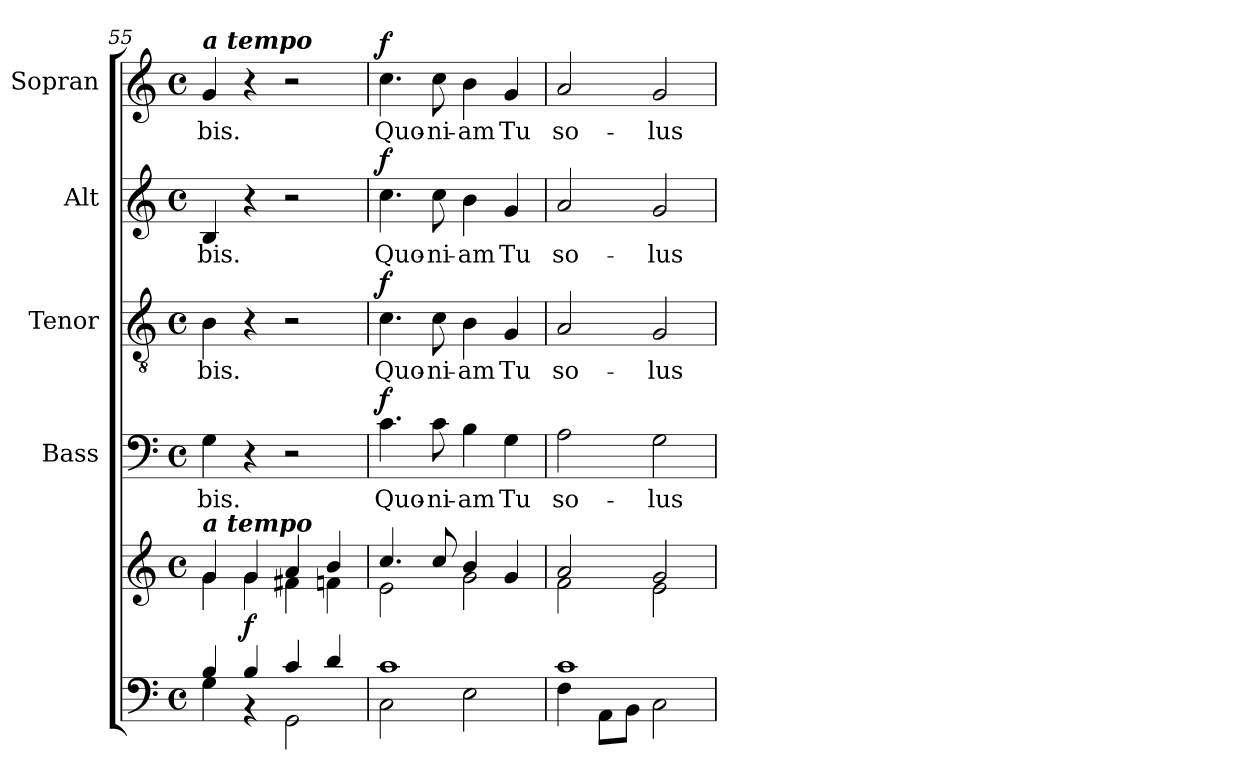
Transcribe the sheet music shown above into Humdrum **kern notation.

**kern	**kern	**dynam	**kern	**text	**dynam	**kern	**text	**dynam	**kern	**text	**dynam	**kern	**text	**dynam
*part5	*part5	*part5	*part4	*part4	*part4	*part3	*part3	*part3	*part2	*part2	*part2	*part1	*part1	*part1
*staff6	*staff5	*staff5/6	*staff4	*staff4	*staff4	*staff3	*staff3	*staff3	*staff2	*staff2	*staff2	*staff1	*staff1	*staff1
*	*	*	*I"Bass	*	*	*I"Tenor	*	*	*I"Alt	*	*	*I"Sopran	*	*
*	*	*	*I'B.	*	*	*I'T.	*	*	*I'A.	*	*	*I'S.	*	*
*clefF4	*clefG2	*	*clefF4	*	*	*clefGv2	*	*	*clefG2	*	*	*clefG2	*	*
*k[]	*k[]	*	*k[]	*	*	*k[]	*	*	*k[]	*	*	*k[]	*	*
*C:	*C:	*	*C:	*	*	*C:	*	*	*C:	*	*	*C:	*	*
*M4/4	*M4/4	*	*M4/4	*	*	*M4/4	*	*	*M4/4	*	*	*M4/4	*	*
*met(c)	*met(c)	*	*met(c)	*	*	*met(c)	*	*	*met(c)	*	*	*met(c)	*	*
=55	=55	=55	=55	=55	=55	=55	=55	=55	=55	=55	=55	=55	=55	=55
*^	*^	*	*	*	*	*	*	*	*	*	*	*	*	*
!	!	!	!	!	!	!	!	!	!	!	!	!	!	!LO:TX:a:Bi:t=a tempo	!	!
!	!	!LO:TX:a:Bi:t=a tempo	!	!	!	!	!	!	!	!	!	!	!	!	!	!
!	!	!	!	!	!	!LO:LY:b	!	!	!LO:LY:b	!	!	!LO:LY:b	!	!	!LO:LY:b	!
4B/	4G\	4g/	4g\	.	4G\	-bis.	.	4B\	-bis.	.	4B/	-bis.	.	4g/	-bis.	.
!	!	!	!	!LO:DY:b	!	!	!	!	!	!	!	!	!	!	!	!
4B/	4r	4g/	4g\	f	4r	.	.	4r	.	.	4r	.	.	4r	.	.
4c/	2GG\	4a/	4f#X\	.	2r	.	.	2r	.	.	2r	.	.	2r	.	.
4d/	.	4b/	4fn\	.	.	.	.	.	.	.	.	.	.	.	.	.
=56	=56	=56	=56	=56	=56	=56	=56	=56	=56	=56	=56	=56	=56	=56	=56	=56
!	!	!	!	!	!	!LO:LY:b	!LO:DY:a	!	!LO:LY:b	!LO:DY:a	!	!LO:LY:b	!LO:DY:a	!	!LO:LY:b	!LO:DY:a
1c	2C\	4.cc/	2e\	.	4.c\	Quo-	f	4.c\	Quo-	f	4.cc\	Quo-	f	4.cc\	Quo-	f
!	!	!	!	!	!	!LO:LY:b	!	!	!LO:LY:b	!	!	!LO:LY:b	!	!	!LO:LY:b	!
.	.	8cc/	.	.	8c\	-ni-	.	8c\	-ni-	.	8cc\	-ni-	.	8cc\	-ni-	.
!	!	!	!	!	!	!LO:LY:b	!	!	!LO:LY:b	!	!	!LO:LY:b	!	!	!LO:LY:b	!
.	2E\	4b/	2g\	.	4B\	-am	.	4B\	-am	.	4b\	-am	.	4b\	-am	.
!	!	!	!	!	!	!LO:LY:b	!	!	!LO:LY:b	!	!	!LO:LY:b	!	!	!LO:LY:b	!
.	.	4g/	.	.	4G\	Tu	.	4G/	Tu	.	4g/	Tu	.	4g/	Tu	.
=57	=57	=57	=57	=57	=57	=57	=57	=57	=57	=57	=57	=57	=57	=57	=57	=57
!	!	!	!	!	!	!LO:LY:b	!	!	!LO:LY:b	!	!	!LO:LY:b	!	!	!LO:LY:b	!
1c	4F\	2a/	2f\	.	2A\	so-	.	2A/	so-	.	2a/	so-	.	2a/	so-	.
.	8AA\L	.	.	.	.	.	.	.	.	.	.	.	.	.	.	.
.	8BB\J	.	.	.	.	.	.	.	.	.	.	.	.	.	.	.
!	!	!	!	!	!	!LO:LY:b	!	!	!LO:LY:b	!	!	!LO:LY:b	!	!	!LO:LY:b	!
.	2C\	2g/	2e\	.	2G\	-lus	.	2G/	-lus	.	2g/	-lus	.	2g/	-lus	.
*v	*v	*	*	*	*	*	*	*	*	*	*	*	*	*	*	*
*	*v	*v	*	*	*	*	*	*	*	*	*	*	*	*	*
=	=	=	=	=	=	=	=	=	=	=	=	=	=	=
*-	*-	*-	*-	*-	*-	*-	*-	*-	*-	*-	*-	*-	*-	*-
